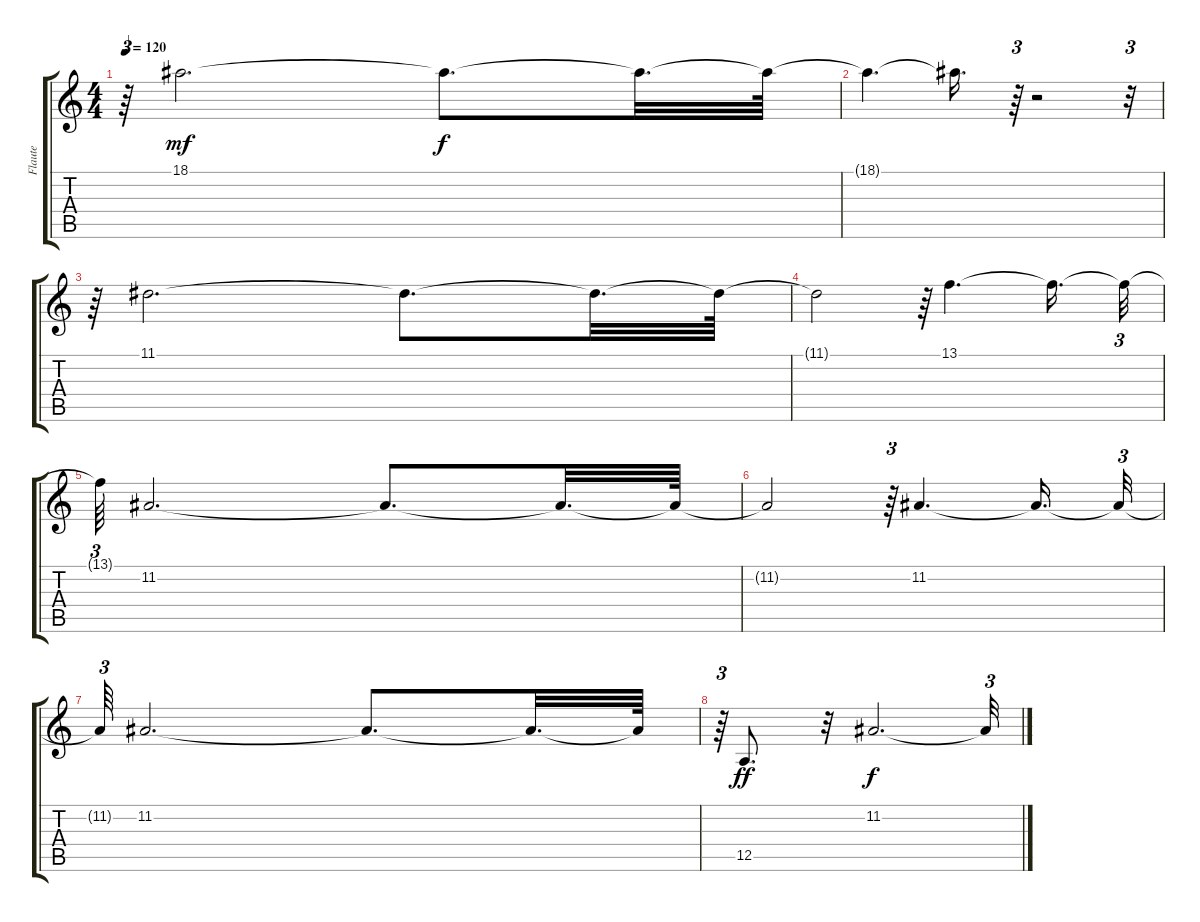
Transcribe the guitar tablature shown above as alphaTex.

\track ("Flaute" "Flaute") {instrument flute}
\staff {score tabs}
\tuning (E4 B3 G3 D3 A2 E2) {hide}
\ts (4 4)
\tempo 120
\clef g2
\ks c
r.64{tu (3 2) dy f} 18.1.2{d dy mf} 18.1{t}.8{d dy f} 18.1{t}.32{d} 18.1{t}.64 |
18.1{t}.4{d} 18.1{t}.16{d} r.64{tu (3 2)} r.2 r.32{tu (3 2)} |
r.64{tu (3 2)} 11.1.2{d volume 14 balance 5 instrument overdrivenguitar} 11.1{t}.8{d} 11.1{t}.32{d} 11.1{t}.64 |
11.1{t}.2 r.64{tu (3 2)} 13.1.4{d} 13.1{t}.16{d} 13.1{t}.32{tu (3 2)} |
13.1{t}.64{tu (3 2)} 11.2.2{d} 11.2{t}.8{d} 11.2{t}.32{d} 11.2{t}.64 |
11.2{t}.2 r.64{tu (3 2)} 11.2.4{d} 11.2{t}.16{d} 11.2{t}.32{tu (3 2)} |
11.2{t}.64{tu (3 2)} 11.2.2{d} 11.2{t}.8{d} 11.2{t}.32{d} 11.2{t}.64 |
r.64{tu (3 2)} 12.5.8{d dy ff instrument guitarharmonics} r.32 11.2.2{d dy f instrument overdrivenguitar} 11.2{t}.32{tu (3 2)}
